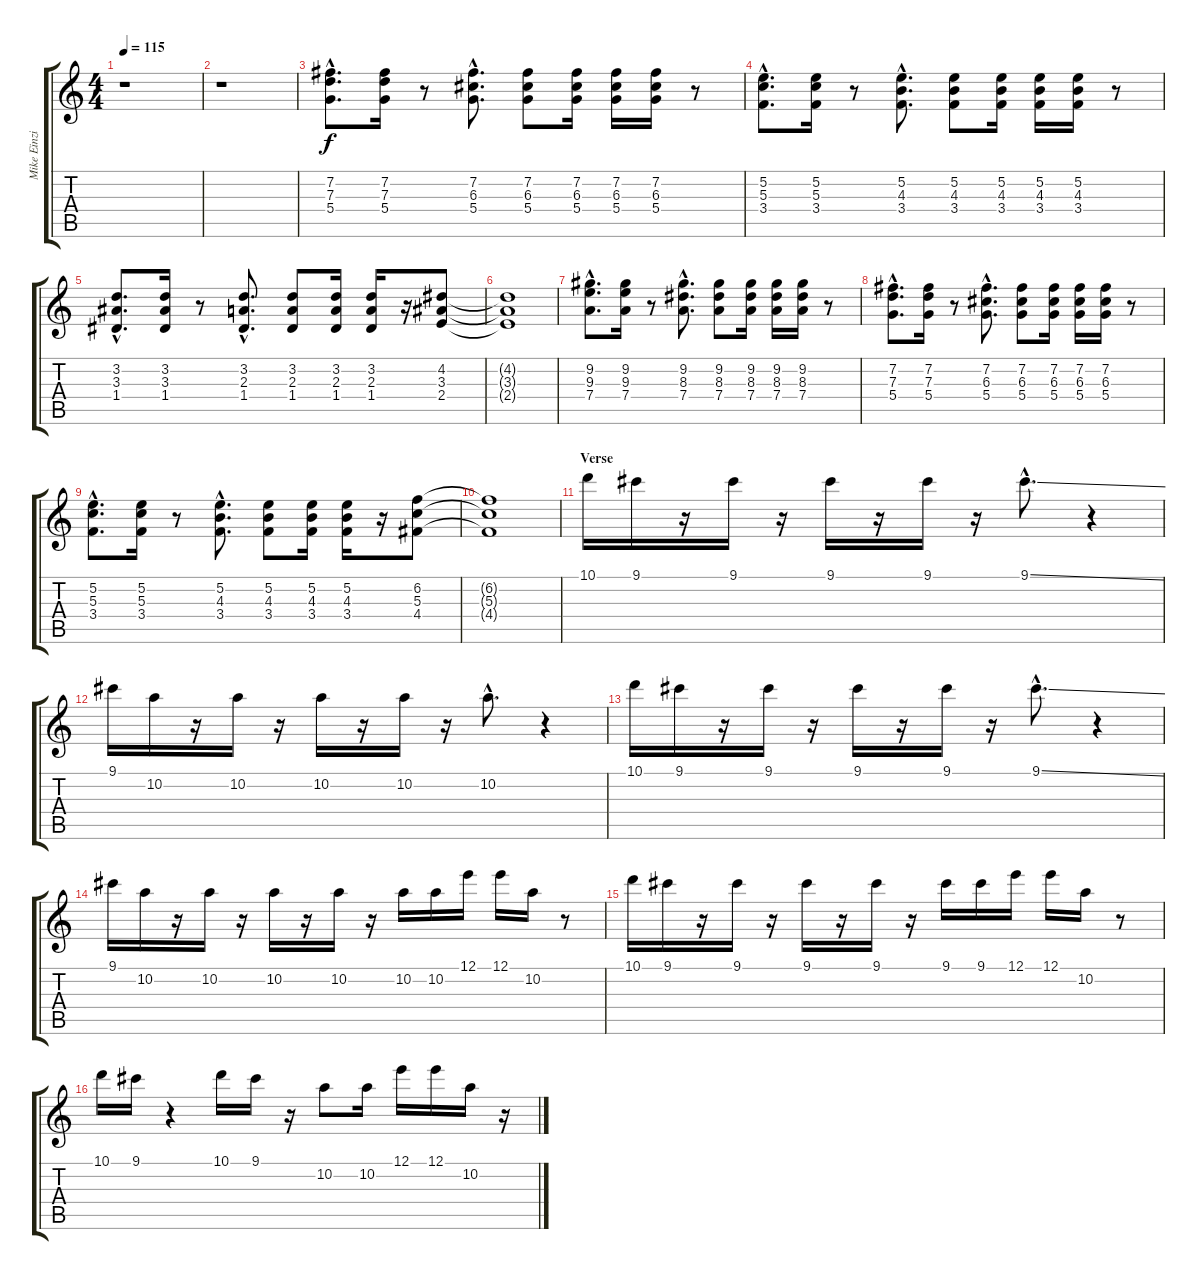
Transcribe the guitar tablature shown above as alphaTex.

\track ("Mike Einziger - Clean Guitar" "Mike Einzi") {instrument electricguitarjazz}
\staff {score tabs}
\tuning (E4 B3 G3 D3 A2 E2) {hide}
\ts (4 4)
\tempo 115
\clef g2
\ks c
r.1{dy f} |
r.1 |
(7.2{hac} 7.3{hac} 5.4{hac}).8{d} (7.2 7.3 5.4).16 r.8 (7.2{hac} 6.3{hac} 5.4{hac}).8{d} (7.2 6.3 5.4).8 (7.2 6.3 5.4).16 (7.2 6.3 5.4).16 (7.2 6.3 5.4).16 r.8 |
(5.2{hac} 5.3{hac} 3.4{hac}).8{d} (5.2 5.3 3.4).16 r.8 (5.2{hac} 4.3{hac} 3.4{hac}).8{d} (5.2 4.3 3.4).8 (5.2 4.3 3.4).16 (5.2 4.3 3.4).16 (5.2 4.3 3.4).16 r.8 |
(3.2{hac} 3.3{hac} 1.4{hac}).8{d} (3.2 3.3 1.4).16 r.8 (3.2{hac} 2.3{hac} 1.4{hac}).8{d} (3.2 2.3 1.4).8 (3.2 2.3 1.4).16 (3.2 2.3 1.4).16 r.16 (4.2 3.3 2.4).8 |
(4.2{t} 3.3{t} 2.4{t}).1 |
(9.2{hac} 9.3{hac} 7.4{hac}).8{d} (9.2 9.3 7.4).16 r.8 (9.2{hac} 8.3{hac} 7.4{hac}).8{d} (9.2 8.3 7.4).8 (9.2 8.3 7.4).16 (9.2 8.3 7.4).16 (9.2 8.3 7.4).16 r.8 |
(7.2{hac} 7.3{hac} 5.4{hac}).8{d} (7.2 7.3 5.4).16 r.8 (7.2{hac} 6.3{hac} 5.4{hac}).8{d} (7.2 6.3 5.4).8 (7.2 6.3 5.4).16 (7.2 6.3 5.4).16 (7.2 6.3 5.4).16 r.8 |
(5.2{hac} 5.3{hac} 3.4{hac}).8{d} (5.2 5.3 3.4).16 r.8 (5.2{hac} 4.3{hac} 3.4{hac}).8{d} (5.2 4.3 3.4).8 (5.2 4.3 3.4).16 (5.2 4.3 3.4).16 r.16 (6.2 5.3 4.4).8 |
(6.2{t} 5.3{t} 4.4{t}).1 |
\section ("" "Verse")
10.1.16 9.1.16 r.16 9.1.16 r.16 9.1.16 r.16 9.1.16 r.16 9.1{ss hac}.8{d} r.4 |
9.1.16 10.2.16 r.16 10.2.16 r.16 10.2.16 r.16 10.2.16 r.16 10.2{hac}.8{d} r.4 |
10.1.16 9.1.16 r.16 9.1.16 r.16 9.1.16 r.16 9.1.16 r.16 9.1{ss hac}.8{d} r.4 |
9.1.16 10.2.16 r.16 10.2.16 r.16 10.2.16 r.16 10.2.16 r.16 10.2.16 10.2.16 12.1.16 12.1.16 10.2.16 r.8 |
10.1.16 9.1.16 r.16 9.1.16 r.16 9.1.16 r.16 9.1.16 r.16 9.1.16 9.1.16 12.1.16 12.1.16 10.2.16 r.8 |
10.1.16 9.1.16 r.4 10.1.16 9.1.16 r.16 10.2.8 10.2.16 12.1.16 12.1.16 10.2.16 r.16
